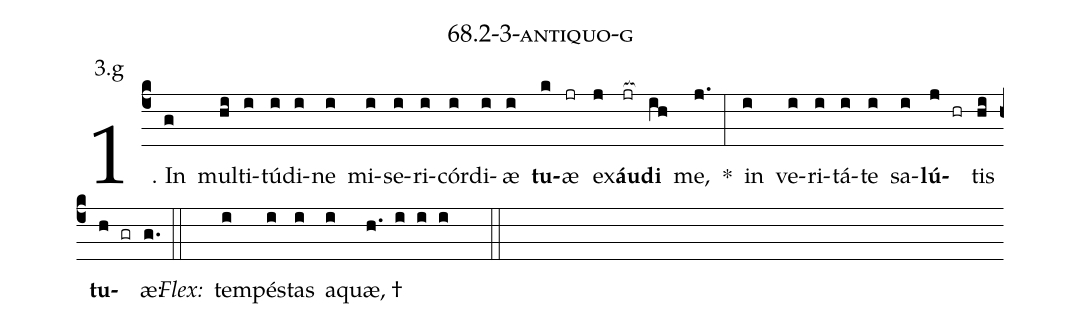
name: 68.2-3-antiquo-g;
annotation: 3.g;
%%
(c4)1. In(g) mul(hi)ti(i)tú(i)di(i)ne(i) mi(i)se(i)ri(i)cór(i)di(i)æ(i) <b>tu</b>(k)æ(jr) ex(j)<b>áu</b>(jr[ocb:1{])<b>di</b>(ih[ocb:0}]) me,(j.) *(:) in(i) ve(i)ri(i)tá(i)te(i) sa(i)<b>lú</b>(j hr)tis(hi) <b>tu</b>(h gr)æ:(g.) (::)
<i>Flex:</i>()  tem(i)pés(i)tas(i) a(i)quæ, †(h. i i i  ::)

%E(i) u(i) o(j) u(hi) a(h) e.(g.) (::)
